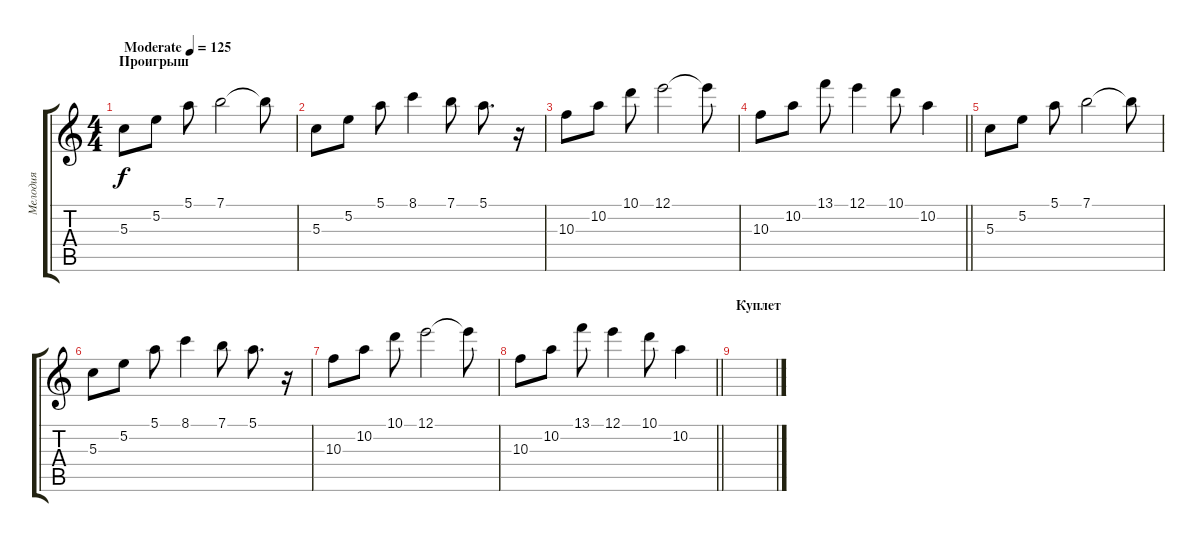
\track ("Мелодия" "Мелодия") {instrument electricguitarclean}
\staff {score tabs}
\tuning (E4 B3 G3 D3 A2 E2) {hide}
\ts (4 4)
\section ("" "Проигрыш")
\tempo (125 "Moderate")
\clef g2
\ks c
5.3.8{dy f instrument electricguitarclean} 5.2.8 5.1.8 7.1.2 7.1{t}.8 |
5.3.8 5.2.8 5.1.8 8.1.4 7.1.8 5.1.8{d} r.16 |
10.3.8 10.2.8 10.1.8 12.1.2 12.1{t}.8 |
\barLineRight lightlight
10.3.8 10.2.8 13.1.8 12.1.4 10.1.8 10.2.4 |
5.3.8 5.2.8 5.1.8 7.1.2 7.1{t}.8 |
5.3.8 5.2.8 5.1.8 8.1.4 7.1.8 5.1.8{d} r.16 |
10.3.8 10.2.8 10.1.8 12.1.2 12.1{t}.8 |
\barLineRight lightlight
10.3.8 10.2.8 13.1.8 12.1.4 10.1.8 10.2.4 |
\section ("" "Куплет")
